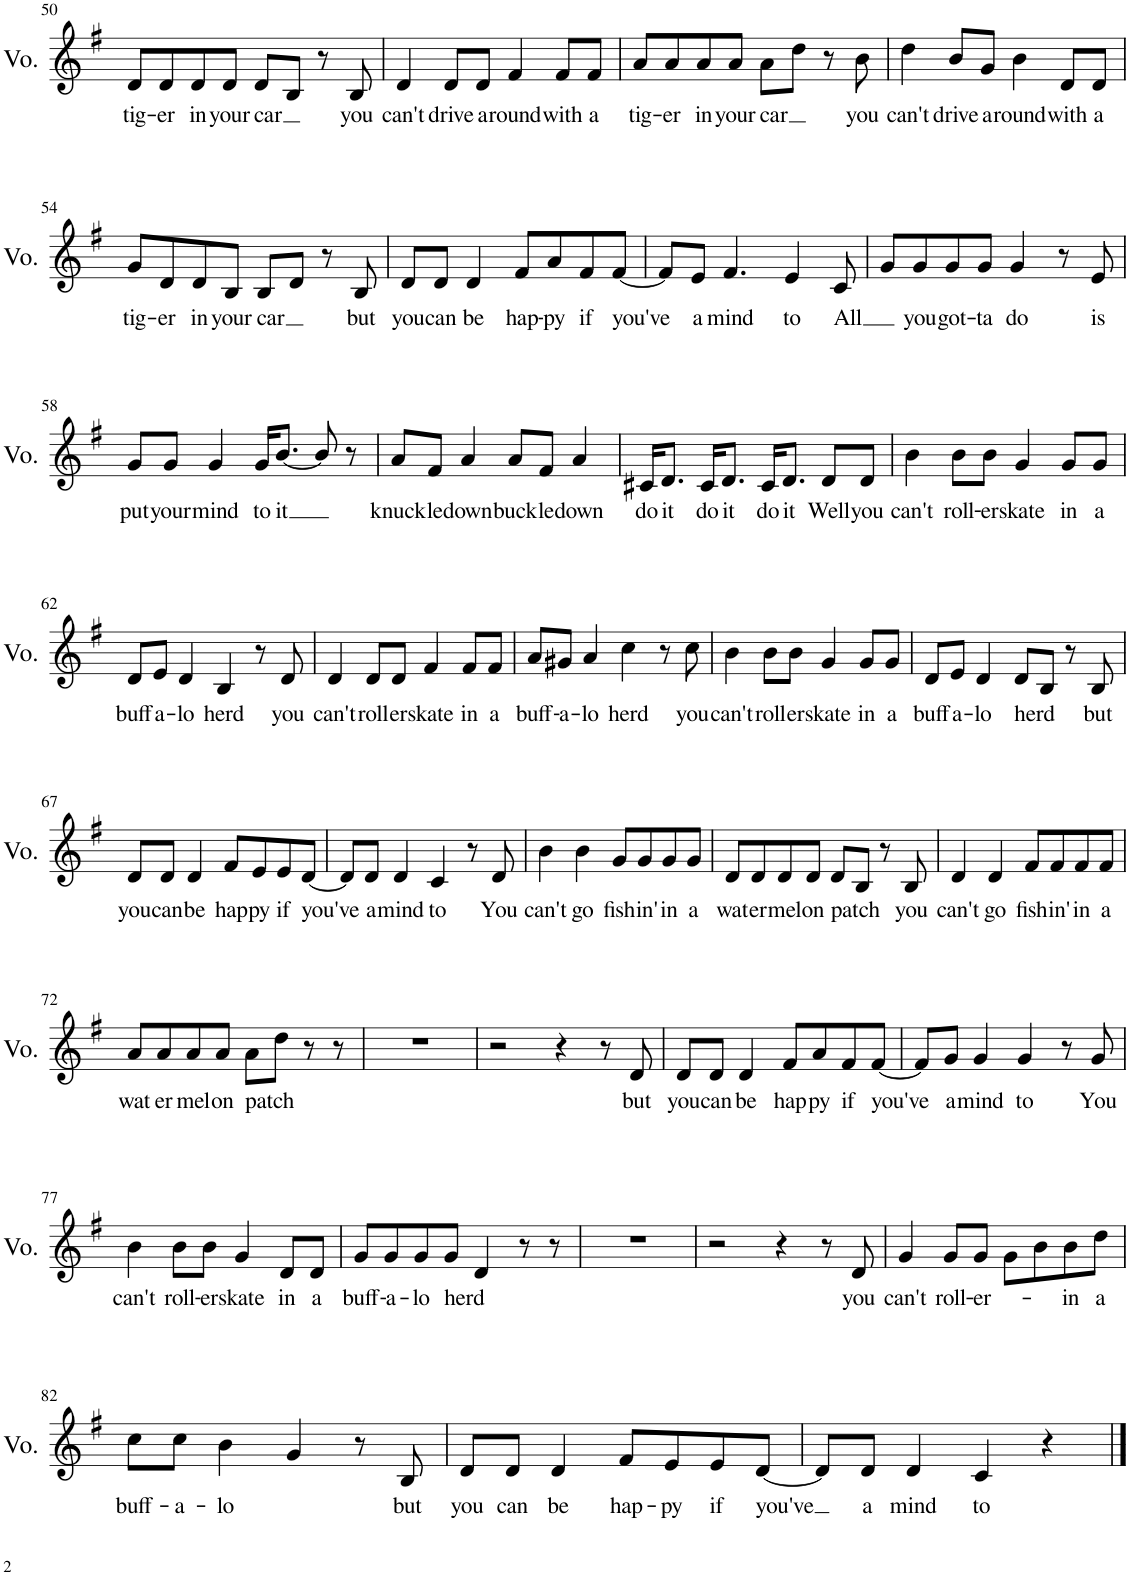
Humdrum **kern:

**kern	**text
*part1	*part1
*staff1	*staff1
*I"Voice	*
*I'Vo.	*
!!LO:PB:g=z
*clefG2	*
*k[f#]	*
*M4/4	*
=50	=50
!	!LO:LY:b
8d/L	tig-
!	!LO:LY:b
8d/	-er
!	!LO:LY:b
8d/	in
!	!LO:LY:b
8d/J	your
!	!LO:LY:b
8d/L	car
8B/J	.
8r	.
!	!LO:LY:b
8B/	you
=51	=51
!	!LO:LY:b
4d/	can't
!	!LO:LY:b
8d/L	drive
!	!LO:LY:b
8d/J	a-
!	!LO:LY:b
4f#/	-round
!	!LO:LY:b
8f#/L	with
!	!LO:LY:b
8f#/J	a
=52	=52
!	!LO:LY:b
8a/L	tig-
!	!LO:LY:b
8a/	-er
!	!LO:LY:b
8a/	in
!	!LO:LY:b
8a/J	your
!	!LO:LY:b
8a\L	car
8dd\J	.
8r	.
!	!LO:LY:b
8b\	you
=53	=53
!	!LO:LY:b
4dd\	can't
!	!LO:LY:b
8b/L	drive
!	!LO:LY:b
8g/J	a-
!	!LO:LY:b
4b\	-round
!	!LO:LY:b
8d/L	with
!	!LO:LY:b
8d/J	a
!!LO:LB:g=z
=54	=54
!	!LO:LY:b
8g/L	tig-
!	!LO:LY:b
8d/	-er
!	!LO:LY:b
8d/	in
!	!LO:LY:b
8B/J	your
!	!LO:LY:b
8B/L	car
8d/J	.
8r	.
!	!LO:LY:b
8B/	but
=55	=55
!	!LO:LY:b
8d/L	you
!	!LO:LY:b
8d/J	can
!	!LO:LY:b
4d/	be
!	!LO:LY:b
8f#/L	hap-
!	!LO:LY:b
8a/	-py
!	!LO:LY:b
8f#/	if
!	!LO:LY:b
[8f#/J	you've
=56	=56
8f#/L]	.
!	!LO:LY:b
8e/J	a
!	!LO:LY:b
4.f#/	mind
!	!LO:LY:b
4e/	to
!	!LO:LY:b
8c/	All
=57	=57
8g/L	.
!	!LO:LY:b
8g/	you
!	!LO:LY:b
8g/	got-
!	!LO:LY:b
8g/J	-ta
!	!LO:LY:b
4g/	do
8r	.
!	!LO:LY:b
8e/	is
!!LO:LB:g=z
=58	=58
!	!LO:LY:b
8g/L	put
!	!LO:LY:b
8g/J	your
!	!LO:LY:b
4g/	mind
!	!LO:LY:b
16g/KL	to
!	!LO:LY:b
[8.b/J	it
8b/]	.
8r	.
=59	=59
!	!LO:LY:b
8a/L	knuck-
!	!LO:LY:b
8f#/J	-le
!	!LO:LY:b
4a/	down
!	!LO:LY:b
8a/L	buck-
!	!LO:LY:b
8f#/J	-le
!	!LO:LY:b
4a/	down
=60	=60
!	!LO:LY:b
16c#X/KL	do
!	!LO:LY:b
8.d/J	it
!	!LO:LY:b
16c#/KL	do
!	!LO:LY:b
8.d/J	it
!	!LO:LY:b
16c#/KL	do
!	!LO:LY:b
8.d/J	it
!	!LO:LY:b
8d/L	Well
!	!LO:LY:b
8d/J	you
=61	=61
!	!LO:LY:b
4b\	can't
!	!LO:LY:b
8b\L	roll-
!	!LO:LY:b
8b\J	-er
!	!LO:LY:b
4g/	skate
!	!LO:LY:b
8g/L	in
!	!LO:LY:b
8g/J	a
!!LO:LB:g=z
=62	=62
!	!LO:LY:b
8d/L	buff-
!	!LO:LY:b
8e/J	-a-
!	!LO:LY:b
4d/	-lo
!	!LO:LY:b
4B/	herd
8r	.
!	!LO:LY:b
8d/	you
=63	=63
!	!LO:LY:b
4d/	can't
!	!LO:LY:b
8d/L	roll-
!	!LO:LY:b
8d/J	-er
!	!LO:LY:b
4f#/	skate
!	!LO:LY:b
8f#/L	in
!	!LO:LY:b
8f#/J	a
=64	=64
!	!LO:LY:b
8a/L	buff-
!	!LO:LY:b
8g#X/J	-a-
!	!LO:LY:b
4a/	-lo
!	!LO:LY:b
4cc\	herd
8r	.
!	!LO:LY:b
8cc\	you
=65	=65
!	!LO:LY:b
4b\	can't
!	!LO:LY:b
8b\L	roll-
!	!LO:LY:b
8b\J	-er-
!	!LO:LY:b
4g/	-skate
!	!LO:LY:b
8g/L	in
!	!LO:LY:b
8g/J	a
=66	=66
!	!LO:LY:b
8d/L	buff-
!	!LO:LY:b
8e/J	-a-
!	!LO:LY:b
4d/	-lo
!	!LO:LY:b
8d/L	herd
8B/J	.
8r	.
!	!LO:LY:b
8B/	but
!!LO:LB:g=z
=67	=67
!	!LO:LY:b
8d/L	you
!	!LO:LY:b
8d/J	can
!	!LO:LY:b
4d/	be
!	!LO:LY:b
8f#/L	hap-
!	!LO:LY:b
8e/	-py
!	!LO:LY:b
8e/	if
!	!LO:LY:b
[8d/J	you've
=68	=68
8d/L]	.
!	!LO:LY:b
8d/J	a
!	!LO:LY:b
4d/	mind
!	!LO:LY:b
4c/	to
8r	.
!	!LO:LY:b
8d/	You
=69	=69
!	!LO:LY:b
4b\	can't
!	!LO:LY:b
4b\	go
!	!LO:LY:b
8g/L	fish-
!	!LO:LY:b
8g/	-in'
!	!LO:LY:b
8g/	in
!	!LO:LY:b
8g/J	a
=70	=70
!	!LO:LY:b
8d/L	wat-
!	!LO:LY:b
8d/	-er-
!	!LO:LY:b
8d/	-mel-
!	!LO:LY:b
8d/J	-on
!	!LO:LY:b
8d/L	patch
8B/J	.
8r	.
!	!LO:LY:b
8B/	you
=71	=71
!	!LO:LY:b
4d/	can't
!	!LO:LY:b
4d/	go
!	!LO:LY:b
8f#/L	fish-
!	!LO:LY:b
8f#/	-in'
!	!LO:LY:b
8f#/	in
!	!LO:LY:b
8f#/J	a
!!LO:LB:g=z
=72	=72
!	!LO:LY:b
8a/L	wat-
!	!LO:LY:b
8a/	-er-
!	!LO:LY:b
8a/	-mel-
!	!LO:LY:b
8a/J	-on
!	!LO:LY:b
8a\L	patch
8dd\J	.
8r	.
8r	.
=73	=73
1r	.
=74	=74
2r	.
4r	.
8r	.
!	!LO:LY:b
8d/	but
=75	=75
!	!LO:LY:b
8d/L	you
!	!LO:LY:b
8d/J	can
!	!LO:LY:b
4d/	be
!	!LO:LY:b
8f#/L	hap-
!	!LO:LY:b
8a/	-py
!	!LO:LY:b
8f#/	if
!	!LO:LY:b
[8f#/J	you've
=76	=76
8f#/L]	.
!	!LO:LY:b
8g/J	a
!	!LO:LY:b
4g/	mind
!	!LO:LY:b
4g/	to
8r	.
!	!LO:LY:b
8g/	You
!!LO:LB:g=z
=77	=77
!	!LO:LY:b
4b\	can't
!	!LO:LY:b
8b\L	roll-
!	!LO:LY:b
8b\J	-er
!	!LO:LY:b
4g/	skate
!	!LO:LY:b
8d/L	in
!	!LO:LY:b
8d/J	a
=78	=78
!	!LO:LY:b
8g/L	buff-
!	!LO:LY:b
8g/	-a-
!	!LO:LY:b
8g/	-lo
!	!LO:LY:b
8g/J	herd
4d/	.
8r	.
8r	.
=79	=79
1r	.
=80	=80
2r	.
4r	.
8r	.
!	!LO:LY:b
8d/	you
=81	=81
!	!LO:LY:b
4g/	can't
!	!LO:LY:b
8g/L	roll-
!	!LO:LY:b
8g/J	-er-
8g\L	.
8b\	.
!	!LO:LY:b
8b\	in
!	!LO:LY:b
8dd\J	a
!!LO:LB:g=z
=82	=82
!	!LO:LY:b
8cc\L	buff-
!	!LO:LY:b
8cc\J	-a-
!	!LO:LY:b
4b\	-lo
4g/	.
8r	.
!	!LO:LY:b
8B/	but
=83	=83
!	!LO:LY:b
8d/L	you
!	!LO:LY:b
8d/J	can
!	!LO:LY:b
4d/	be
!	!LO:LY:b
8f#/L	hap-
!	!LO:LY:b
8e/	-py
!	!LO:LY:b
8e/	if
!	!LO:LY:b
[8d/J	you've
=84	=84
8d/L]	.
!	!LO:LY:b
8d/J	a
!	!LO:LY:b
4d/	mind
!	!LO:LY:b
4c/	to
4r	.
==	==
*-	*-
